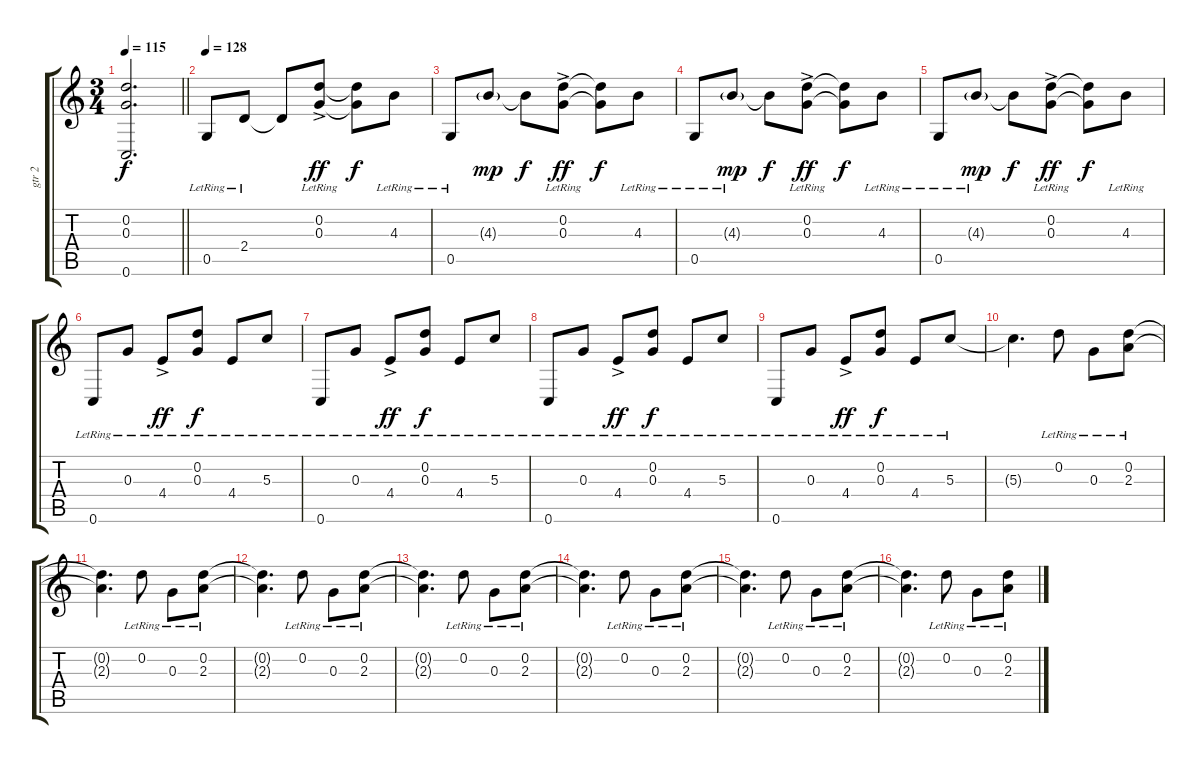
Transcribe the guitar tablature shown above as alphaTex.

\track ("gtr 2 " "gtr 2 ") {instrument acousticguitarnylon}
\staff {score tabs}
\tuning (E4 D4 G3 C3 G2 C2) {hide}
\ts (3 4)
\tempo 115
\clef g2
\barLineRight lightlight
\ks c
(0.2{t} 0.3{t} 0.6{t}).2{d dy f} |
\tempo 128
0.5{lr}.8 2.4{lr}.8 2.4{t}.8 (0.2{ac lr} 0.3{lr}).8{dy ff} (0.2{t} 0.3{t}).8{dy f} 4.3{lr}.8 |
0.5{lr}.8 4.3{g}.8{dy mp} 4.3{t}.8{dy f} (0.2{ac lr} 0.3{lr}).8{dy ff} (0.2{t} 0.3{t}).8{dy f} 4.3{lr}.8 |
0.5{lr}.8 4.3{g lr}.8{dy mp} 4.3{t}.8{dy f} (0.2{ac lr} 0.3{lr}).8{dy ff} (0.2{t} 0.3{t}).8{dy f} 4.3{lr}.8 |
0.5{lr}.8 4.3{g lr}.8{dy mp} 4.3{t}.8{dy f} (0.2{ac lr} 0.3{lr}).8{dy ff} (0.2{t} 0.3{t}).8{dy f} 4.3{lr}.8 |
0.6{lr}.8 0.3{lr}.8 4.4{ac lr}.8{dy ff} (0.2{lr} 0.3).8{dy f} 4.4{lr}.8 5.3{lr}.8 |
0.6{lr}.8 0.3{lr}.8 4.4{ac lr}.8{dy ff} (0.2{lr} 0.3).8{dy f} 4.4{lr}.8 5.3{lr}.8 |
0.6{lr}.8 0.3{lr}.8 4.4{ac lr}.8{dy ff} (0.2{lr} 0.3).8{dy f} 4.4{lr}.8 5.3{lr}.8 |
0.6{lr}.8 0.3{lr}.8 4.4{ac lr}.8{dy ff} (0.2{lr} 0.3).8{dy f} 4.4{lr}.8 5.3{lr}.8 |
5.3{t}.4{d} 0.2{lr}.8 0.3{lr}.8 (0.2 2.3{lr}).8 |
(0.2{t} 2.3{t}).4{d} 0.2{lr}.8 0.3{lr}.8 (0.2 2.3{lr}).8 |
(0.2{t} 2.3{t}).4{d} 0.2{lr}.8 0.3{lr}.8 (0.2 2.3{lr}).8 |
(0.2{t} 2.3{t}).4{d} 0.2{lr}.8 0.3{lr}.8 (0.2 2.3{lr}).8 |
(0.2{t} 2.3{t}).4{d} 0.2{lr}.8 0.3{lr}.8 (0.2 2.3{lr}).8 |
(0.2{t} 2.3{t}).4{d} 0.2{lr}.8 0.3{lr}.8 (0.2 2.3{lr}).8 |
(0.2{t} 2.3{t}).4{d} 0.2{lr}.8 0.3{lr}.8 (0.2 2.3{lr}).8
